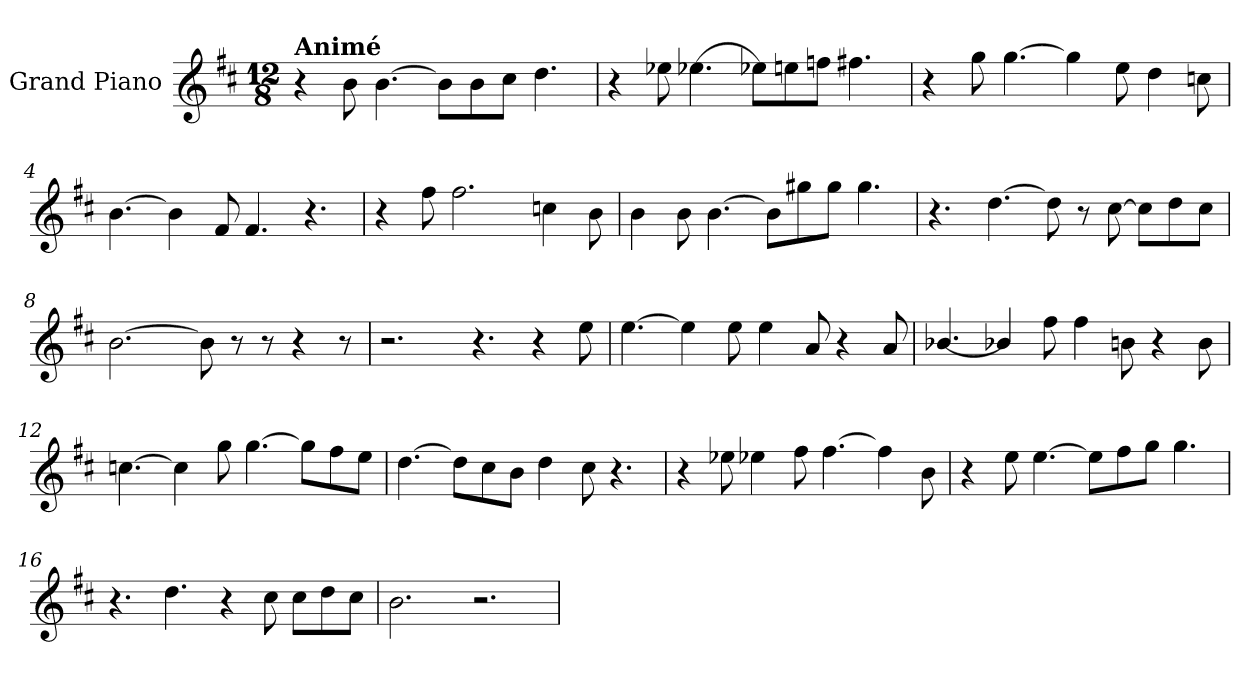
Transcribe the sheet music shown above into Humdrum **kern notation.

**kern
*part1
*staff1
*I"Grand Piano
*clefG2
*k[f#c#]
*D:
*M12/8
=1
!LO:TX:a:B:t=Animé
4r
8b\
[4.b\
8b\L]
8b\
8cc#\J
4.dd\
=2
4r
8ee-Xi\
[4.ee-Xi\
8ee-Xi\L]
8ee\
8ffni\J
4.ff#\
=3
4r
8gg\
[4.gg\
4gg\]
8ee\
4dd\
8ccn\
=4
[4.b\
4b\]
8f#/
4.f#/
4.r
!!LO:LB:g=z
=5
4r
8ff#\
2.ff#\
4ccn\
8b\
=6
4b\
8b\
[4.b\
8b\L]
8gg#X\
8gg#\J
4.gg#\
=7
4.r
[4.dd\
8dd\]
8r
[8cc#\
8cc#\L]
8dd\
8cc#\J
=8
[2.b\
8b\]
8r
8r
4r
8r
!!LO:LB:g=z
=9
2.r
4.r
4r
8ee\
=10
[4.ee\
4ee\]
8ee\
4ee\
8a/
4r
8a/
=11
[4.b-Xi/
4b-Xi/]
8ff#\
4ff#\
8b\
4r
8b\
=12
[4.ccn\
4cc\]
8gg\
[4.gg\
8gg\L]
8ff#\
8ee\J
!!LO:LB:g=z
=13
[4.dd\
8dd\L]
8cc#\
8b\J
4dd\
8cc#\
4.r
=14
4r
8ee-Xi\
4ee-Xi\
8ff#\
[4.ff#\
4ff#\]
8b\
=15
4r
8ee\
[4.ee\
8ee\L]
8ff#\
8gg\J
4.gg\
=16
4.r
4.dd\
4r
8cc#\
8cc#\L
8dd\
8cc#\J
!!LO:LB:g=z
=17
2.b\
2.r
=
*-
